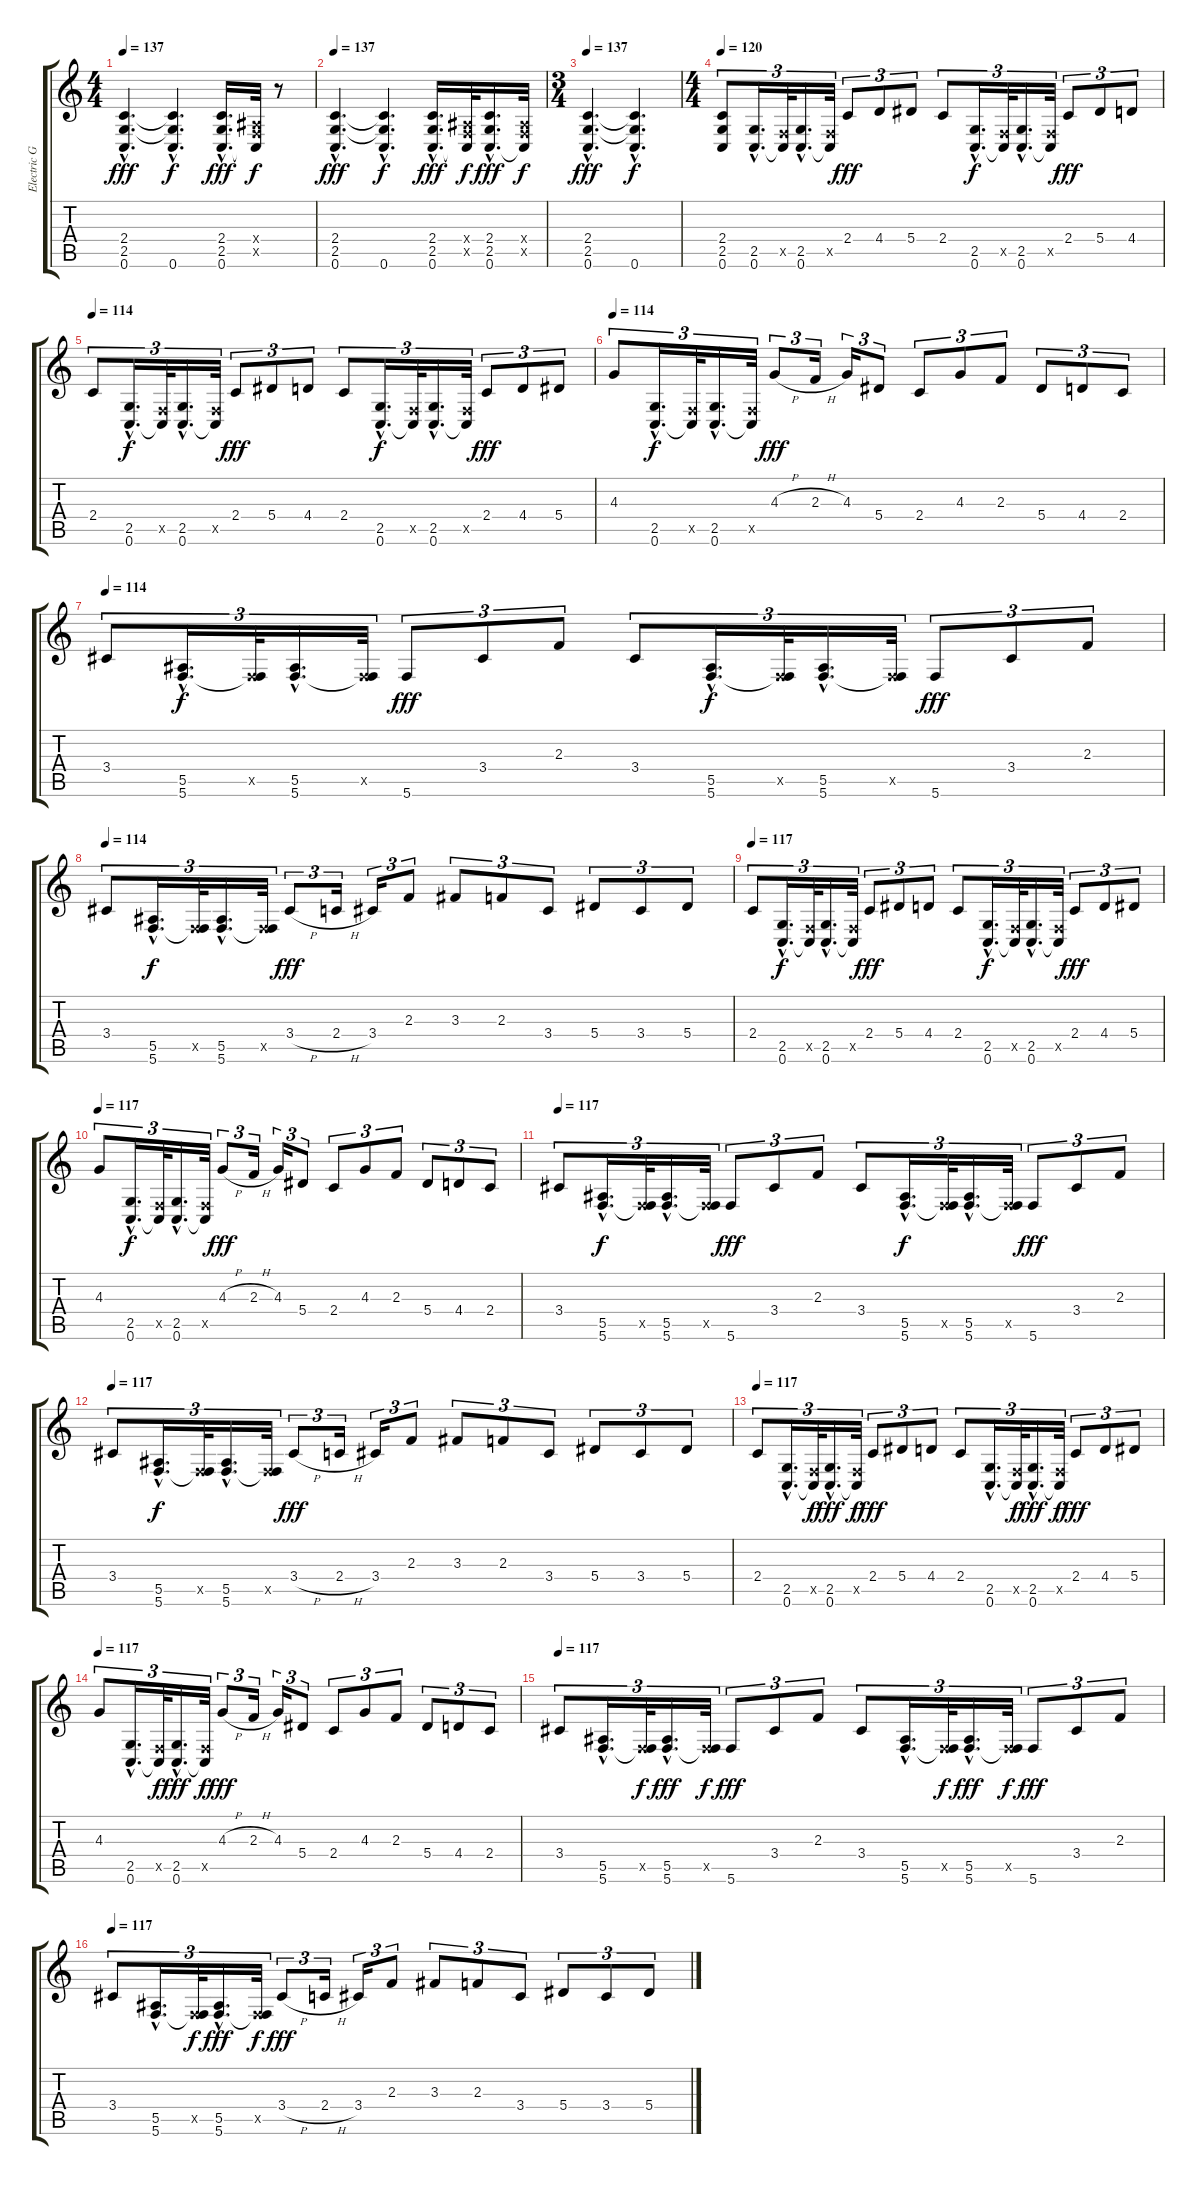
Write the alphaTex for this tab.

\track ("Electric Guitar 3" "Electric G") {instrument distortionguitar}
\staff {score tabs}
\tuning (C4 G3 Eb3 Bb2 F2 C2) {hide}
\ts (4 4)
\tempo 137
\clef g2
\ks c
(2.4{hac} 2.5{hac} 0.6{hac}).4{d dy fff} (2.4{hac t} 2.5{hac t} 0.6{hac}).4{d dy f} (2.4{hac} 2.5{hac} 0.6{hac}).16{d dy fff} (0.4{x} 0.5{x} 0.6{t}).32{dy f} r.8 |
\tempo 137
(2.4{hac} 2.5{hac} 0.6{hac}).4{d dy fff} (2.4{hac t} 2.5{hac t} 0.6{hac}).4{d dy f} (2.4{hac} 2.5{hac} 0.6{hac}).16{d dy fff} (0.4{x} 0.5{x} 0.6{t}).32{dy f} (2.4{hac} 2.5{hac} 0.6{hac}).16{d dy fff} (0.4{x} 0.5{x} 0.6{t}).32{dy f} |
\ts (3 4)
\tempo 137
(2.4{hac} 2.5{hac} 0.6{hac}).4{d dy fff} (2.4{hac t} 2.5{hac t} 0.6{hac}).4{d dy f} |
\ts (4 4)
\tempo 120
(2.4 2.5 0.6).8{tu (3 2)} (2.5{hac} 0.6{hac}).16{d tu (3 2)} (0.5{x} 0.6{t}).32{tu (3 2)} (2.5{hac} 0.6{hac}).16{d tu (3 2)} (0.5{x} 0.6{t}).32{tu (3 2)} 2.4.8{tu (3 2) dy fff} 4.4.8{tu (3 2)} 5.4.8{tu (3 2)} 2.4.8{tu (3 2)} (2.5{hac} 0.6{hac}).16{d tu (3 2) dy f} (0.5{x} 0.6{t}).32{tu (3 2)} (2.5{hac} 0.6{hac}).16{d tu (3 2)} (0.5{x} 0.6{t}).32{tu (3 2)} 2.4.8{tu (3 2) dy fff} 5.4.8{tu (3 2)} 4.4.8{tu (3 2)} |
\tempo 114
2.4.8{tu (3 2)} (2.5{hac} 0.6{hac}).16{d tu (3 2) dy f} (0.5{x} 0.6{t}).32{tu (3 2)} (2.5{hac} 0.6{hac}).16{d tu (3 2)} (0.5{x} 0.6{t}).32{tu (3 2)} 2.4.8{tu (3 2) dy fff} 5.4.8{tu (3 2)} 4.4.8{tu (3 2)} 2.4.8{tu (3 2)} (2.5{hac} 0.6{hac}).16{d tu (3 2) dy f} (0.5{x} 0.6{t}).32{tu (3 2)} (2.5{hac} 0.6{hac}).16{d tu (3 2)} (0.5{x} 0.6{t}).32{tu (3 2)} 2.4.8{tu (3 2) dy fff} 4.4.8{tu (3 2)} 5.4.8{tu (3 2)} |
\tempo 114
4.3.8{tu (3 2)} (2.5{hac} 0.6{hac}).16{d tu (3 2) dy f} (0.5{x} 0.6{t}).32{tu (3 2)} (2.5{hac} 0.6{hac}).16{d tu (3 2)} (0.5{x} 0.6{t}).32{tu (3 2)} 4.3{h}.8{tu (3 2) dy fff} 2.3{h}.16{tu (3 2)} 4.3.16{tu (3 2)} 5.4.8{tu (3 2)} 2.4.8{tu (3 2)} 4.3.8{tu (3 2)} 2.3.8{tu (3 2)} 5.4.8{tu (3 2)} 4.4.8{tu (3 2)} 2.4.8{tu (3 2)} |
\tempo 114
3.4.8{tu (3 2)} (5.5{hac} 5.6{hac}).16{d tu (3 2) dy f} (0.5{x} 5.6{t}).32{tu (3 2)} (5.5{hac} 5.6{hac}).16{d tu (3 2)} (0.5{x} 5.6{t}).32{tu (3 2)} 5.6.8{tu (3 2) dy fff} 3.4.8{tu (3 2)} 2.3.8{tu (3 2)} 3.4.8{tu (3 2)} (5.5{hac} 5.6{hac}).16{d tu (3 2) dy f} (0.5{x} 5.6{t}).32{tu (3 2)} (5.5{hac} 5.6{hac}).16{d tu (3 2)} (0.5{x} 5.6{t}).32{tu (3 2)} 5.6.8{tu (3 2) dy fff} 3.4.8{tu (3 2)} 2.3.8{tu (3 2)} |
\tempo 114
3.4.8{tu (3 2)} (5.5{hac} 5.6{hac}).16{d tu (3 2) dy f} (0.5{x} 5.6{t}).32{tu (3 2)} (5.5{hac} 5.6{hac}).16{d tu (3 2)} (0.5{x} 5.6{t}).32{tu (3 2)} 3.4{h}.8{tu (3 2) dy fff} 2.4{h}.16{tu (3 2)} 3.4.16{tu (3 2)} 2.3.8{tu (3 2)} 3.3.8{tu (3 2)} 2.3.8{tu (3 2)} 3.4.8{tu (3 2)} 5.4.8{tu (3 2)} 3.4.8{tu (3 2)} 5.4.8{tu (3 2)} |
\tempo 117
2.4.8{tu (3 2)} (2.5{hac} 0.6{hac}).16{d tu (3 2) dy f} (0.5{x} 0.6{t}).32{tu (3 2)} (2.5{hac} 0.6{hac}).16{d tu (3 2)} (0.5{x} 0.6{t}).32{tu (3 2)} 2.4.8{tu (3 2) dy fff} 5.4.8{tu (3 2)} 4.4.8{tu (3 2)} 2.4.8{tu (3 2)} (2.5{hac} 0.6{hac}).16{d tu (3 2) dy f} (0.5{x} 0.6{t}).32{tu (3 2)} (2.5{hac} 0.6{hac}).16{d tu (3 2)} (0.5{x} 0.6{t}).32{tu (3 2)} 2.4.8{tu (3 2) dy fff} 4.4.8{tu (3 2)} 5.4.8{tu (3 2)} |
\tempo 117
4.3.8{tu (3 2)} (2.5{hac} 0.6{hac}).16{d tu (3 2) dy f} (0.5{x} 0.6{t}).32{tu (3 2)} (2.5{hac} 0.6{hac}).16{d tu (3 2)} (0.5{x} 0.6{t}).32{tu (3 2)} 4.3{h}.8{tu (3 2) dy fff} 2.3{h}.16{tu (3 2)} 4.3.16{tu (3 2)} 5.4.8{tu (3 2)} 2.4.8{tu (3 2)} 4.3.8{tu (3 2)} 2.3.8{tu (3 2)} 5.4.8{tu (3 2)} 4.4.8{tu (3 2)} 2.4.8{tu (3 2)} |
\tempo 117
3.4.8{tu (3 2)} (5.5{hac} 5.6{hac}).16{d tu (3 2) dy f} (0.5{x} 5.6{t}).32{tu (3 2)} (5.5{hac} 5.6{hac}).16{d tu (3 2)} (0.5{x} 5.6{t}).32{tu (3 2)} 5.6.8{tu (3 2) dy fff} 3.4.8{tu (3 2)} 2.3.8{tu (3 2)} 3.4.8{tu (3 2)} (5.5{hac} 5.6{hac}).16{d tu (3 2) dy f} (0.5{x} 5.6{t}).32{tu (3 2)} (5.5{hac} 5.6{hac}).16{d tu (3 2)} (0.5{x} 5.6{t}).32{tu (3 2)} 5.6.8{tu (3 2) dy fff} 3.4.8{tu (3 2)} 2.3.8{tu (3 2)} |
\tempo 117
3.4.8{tu (3 2)} (5.5{hac} 5.6{hac}).16{d tu (3 2) dy f} (0.5{x} 5.6{t}).32{tu (3 2)} (5.5{hac} 5.6{hac}).16{d tu (3 2)} (0.5{x} 5.6{t}).32{tu (3 2)} 3.4{h}.8{tu (3 2) dy fff} 2.4{h}.16{tu (3 2)} 3.4.16{tu (3 2)} 2.3.8{tu (3 2)} 3.3.8{tu (3 2)} 2.3.8{tu (3 2)} 3.4.8{tu (3 2)} 5.4.8{tu (3 2)} 3.4.8{tu (3 2)} 5.4.8{tu (3 2)} |
\tempo 117
2.4.8{tu (3 2)} (2.5{hac} 0.6{hac}).16{d tu (3 2)} (0.5{x} 0.6{t}).32{tu (3 2) dy f} (2.5{hac} 0.6{hac}).16{d tu (3 2) dy fff} (0.5{x} 0.6{t}).32{tu (3 2) dy f} 2.4.8{tu (3 2) dy fff} 5.4.8{tu (3 2)} 4.4.8{tu (3 2)} 2.4.8{tu (3 2)} (2.5{hac} 0.6{hac}).16{d tu (3 2)} (0.5{x} 0.6{t}).32{tu (3 2) dy f} (2.5{hac} 0.6{hac}).16{d tu (3 2) dy fff} (0.5{x} 0.6{t}).32{tu (3 2) dy f} 2.4.8{tu (3 2) dy fff} 4.4.8{tu (3 2)} 5.4.8{tu (3 2)} |
\tempo 117
4.3.8{tu (3 2)} (2.5{hac} 0.6{hac}).16{d tu (3 2)} (0.5{x} 0.6{t}).32{tu (3 2) dy f} (2.5{hac} 0.6{hac}).16{d tu (3 2) dy fff} (0.5{x} 0.6{t}).32{tu (3 2) dy f} 4.3{h}.8{tu (3 2) dy fff} 2.3{h}.16{tu (3 2)} 4.3.16{tu (3 2)} 5.4.8{tu (3 2)} 2.4.8{tu (3 2)} 4.3.8{tu (3 2)} 2.3.8{tu (3 2)} 5.4.8{tu (3 2)} 4.4.8{tu (3 2)} 2.4.8{tu (3 2)} |
\tempo 117
3.4.8{tu (3 2)} (5.5{hac} 5.6{hac}).16{d tu (3 2)} (0.5{x} 5.6{t}).32{tu (3 2) dy f} (5.5{hac} 5.6{hac}).16{d tu (3 2) dy fff} (0.5{x} 5.6{t}).32{tu (3 2) dy f} 5.6.8{tu (3 2) dy fff} 3.4.8{tu (3 2)} 2.3.8{tu (3 2)} 3.4.8{tu (3 2)} (5.5{hac} 5.6{hac}).16{d tu (3 2)} (0.5{x} 5.6{t}).32{tu (3 2) dy f} (5.5{hac} 5.6{hac}).16{d tu (3 2) dy fff} (0.5{x} 5.6{t}).32{tu (3 2) dy f} 5.6.8{tu (3 2) dy fff} 3.4.8{tu (3 2)} 2.3.8{tu (3 2)} |
\tempo 117
3.4.8{tu (3 2)} (5.5{hac} 5.6{hac}).16{d tu (3 2)} (0.5{x} 5.6{t}).32{tu (3 2) dy f} (5.5{hac} 5.6{hac}).16{d tu (3 2) dy fff} (0.5{x} 5.6{t}).32{tu (3 2) dy f} 3.4{h}.8{tu (3 2) dy fff} 2.4{h}.16{tu (3 2)} 3.4.16{tu (3 2)} 2.3.8{tu (3 2)} 3.3.8{tu (3 2)} 2.3.8{tu (3 2)} 3.4.8{tu (3 2)} 5.4.8{tu (3 2)} 3.4.8{tu (3 2)} 5.4.8{tu (3 2)}
